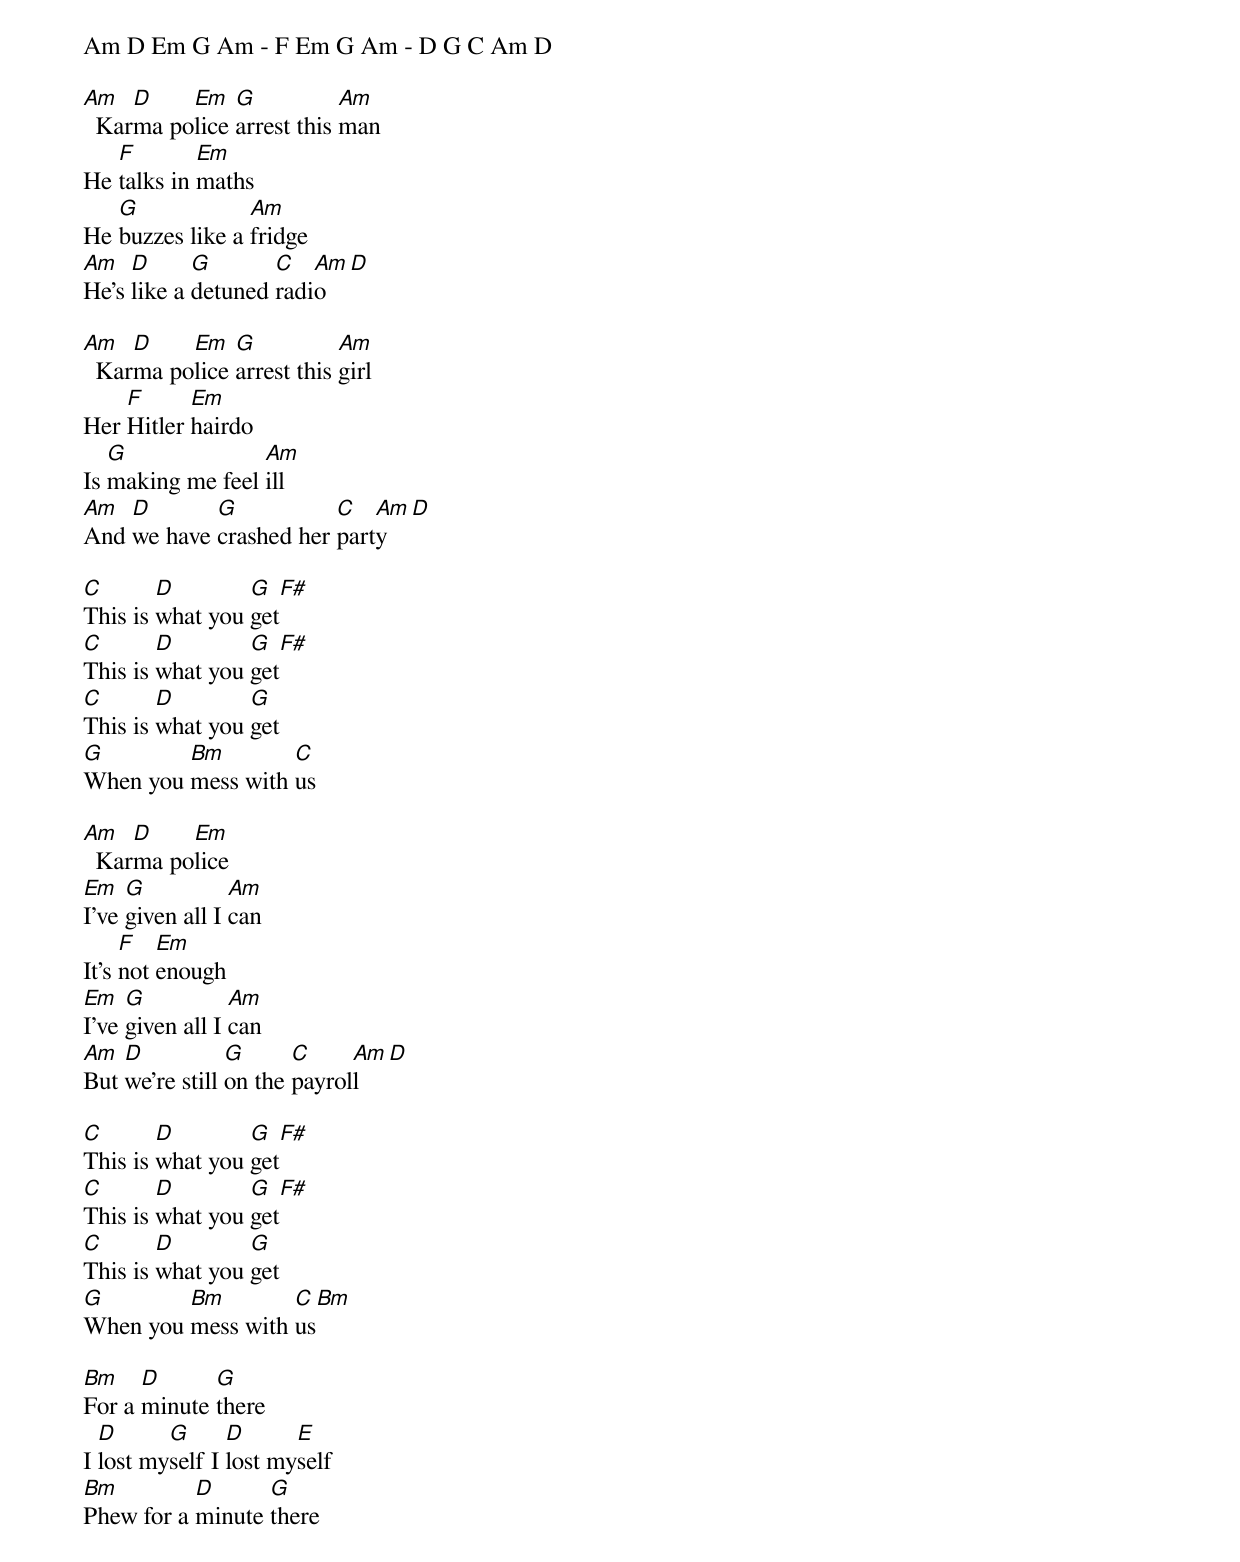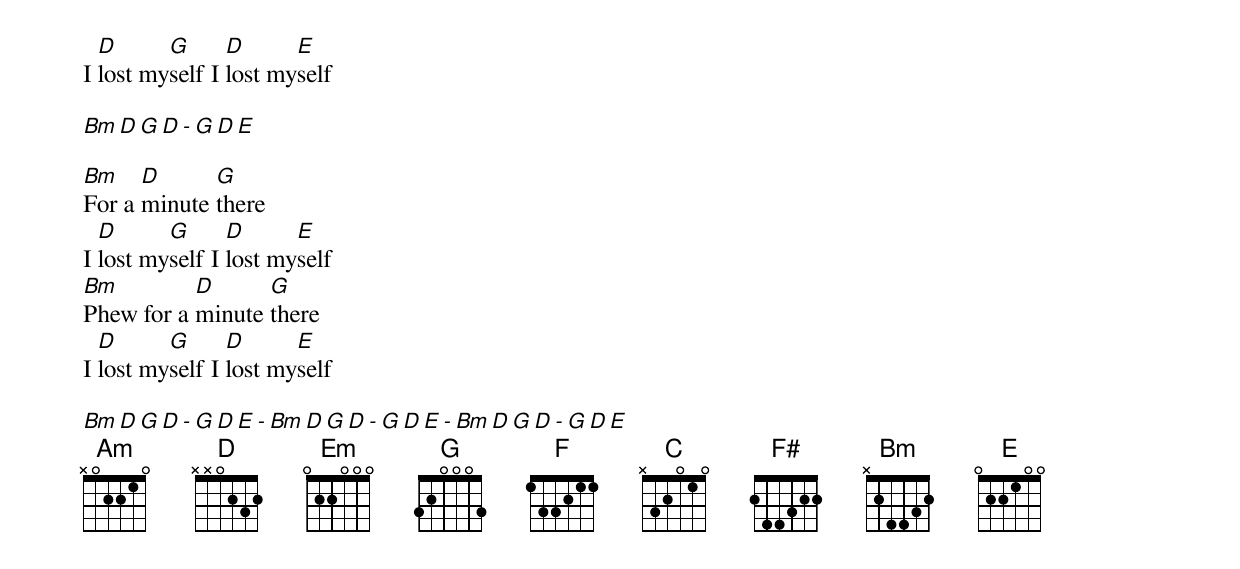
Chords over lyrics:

Am D Em G Am - F Em G Am - D G C Am D

Am   D    Em   G           Am
  Karma police arrest this man
   F        Em
He talks in maths
   G             Am
He buzzes like a fridge
Am   D      G       C   Am   D
He's like a detuned radio

Am   D    Em   G           Am
  Karma police arrest this girl
    F      Em
Her Hitler hairdo
   G              Am
Is making me feel ill
Am  D       G           C   Am   D
And we have crashed her party

C       D        G  F#
This is what you get
C       D        G  F#
This is what you get
C       D        G
This is what you get
G        Bm        C
When you mess with us

Am   D    Em
  Karma police
Em   G           Am
I've given all I can
     F   Em
It's not enough
Em   G           Am
I've given all I can
Am  D           G      C     Am   D
But we're still on the payroll

C       D        G  F#
This is what you get
C       D        G  F#
This is what you get
C       D        G
This is what you get
G        Bm        C   Bm
When you mess with us

Bm    D      G
For a minute there
  D      G      D      E
I lost myself I lost myself
Bm         D      G
Phew for a minute there
  D      G      D      E
I lost myself I lost myself

Bm D G D - G D E

Bm    D      G
For a minute there
  D      G      D      E
I lost myself I lost myself
Bm         D      G
Phew for a minute there
  D      G      D      E
I lost myself I lost myself

Bm D G D - G D E - Bm D G D - G D E - Bm D G D - G D E
